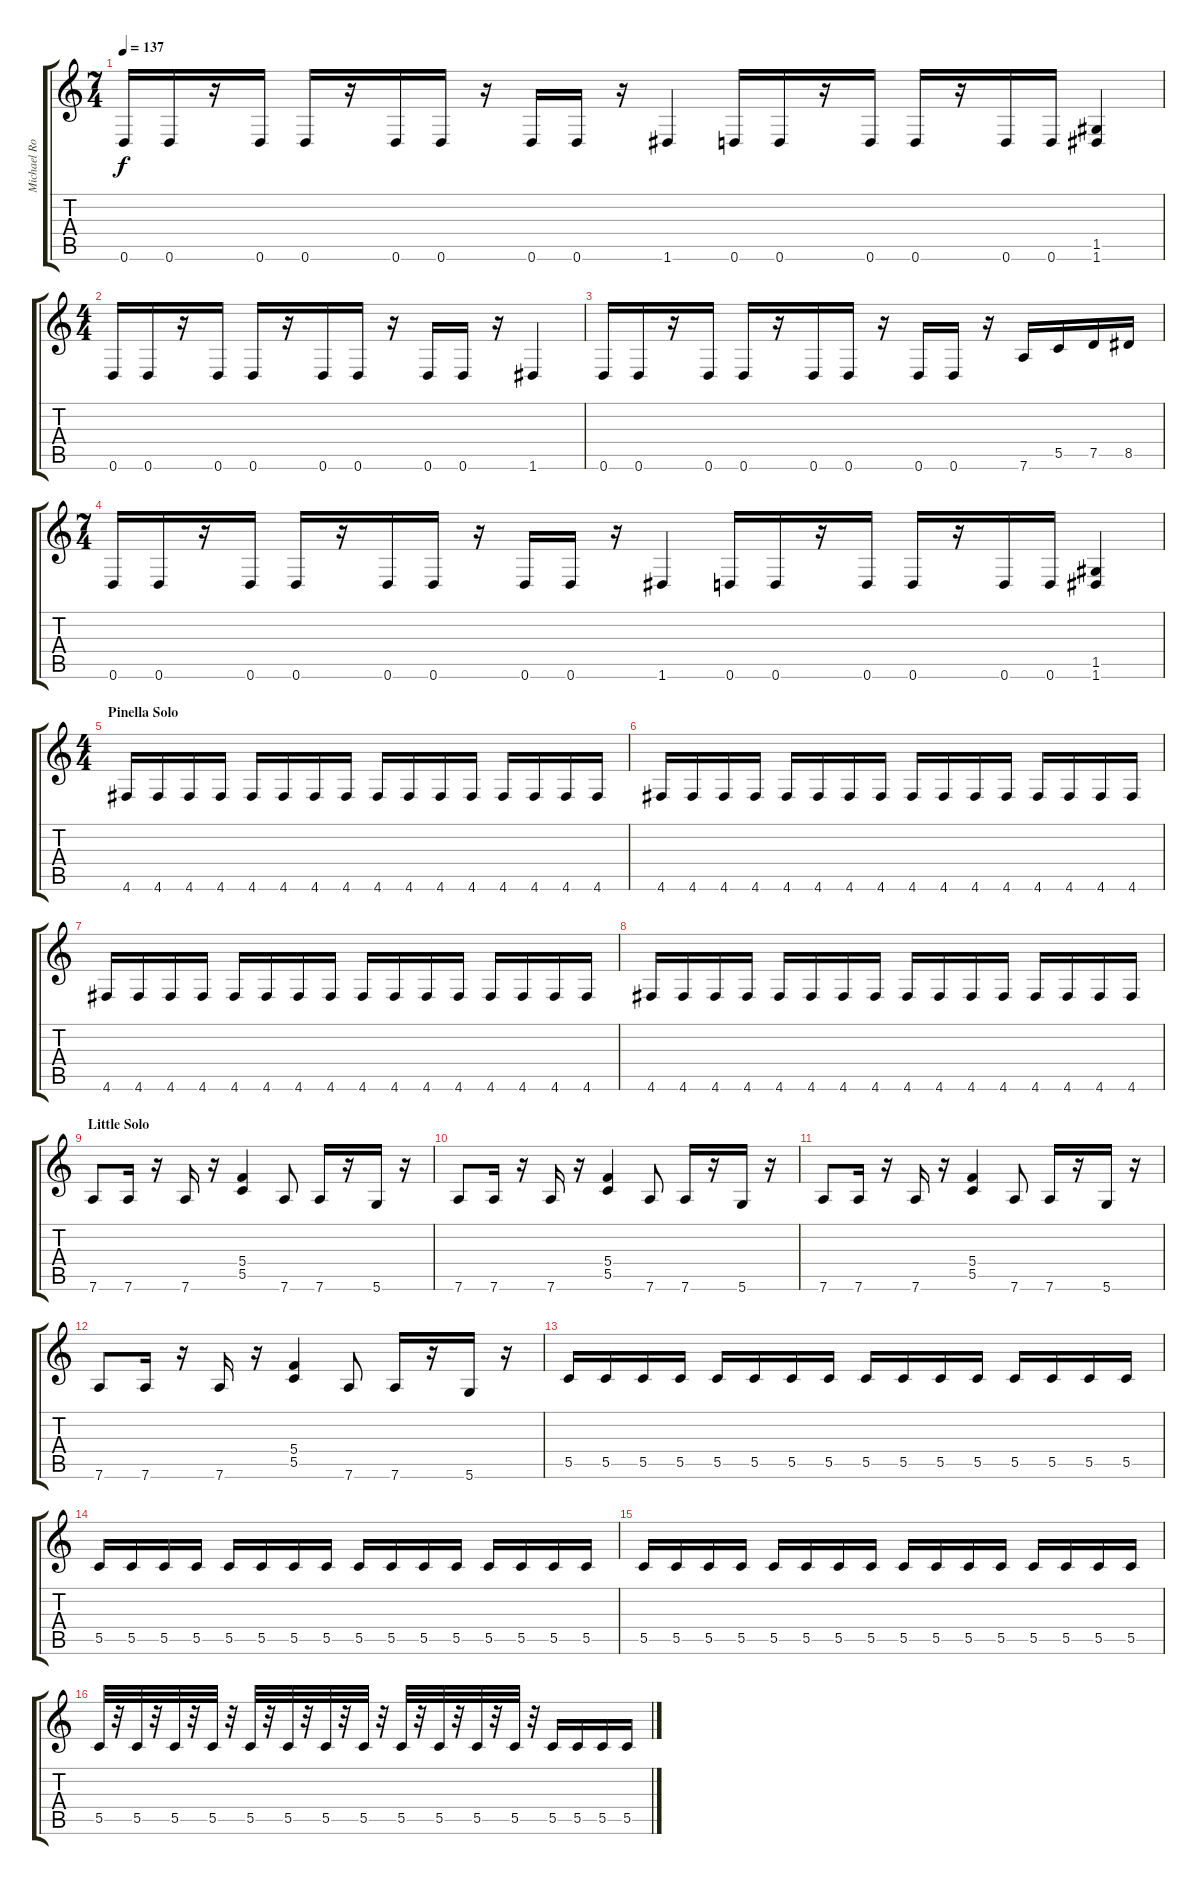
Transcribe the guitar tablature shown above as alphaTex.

\track ("Michael Romeo Lead" "Michael Ro") {instrument distortionguitar}
\staff {score tabs}
\tuning (D4 A3 F3 C3 G2 D2) {hide}
\ts (7 4)
\tempo 137
\clef g2
\ks c
0.6.16{dy f} 0.6.16 r.16 0.6.16 0.6.16 r.16 0.6.16 0.6.16 r.16 0.6.16 0.6.16 r.16 1.6.4 0.6.16 0.6.16 r.16 0.6.16 0.6.16 r.16 0.6.16 0.6.16 (1.5 1.6).4 |
\ts (4 4)
0.6.16 0.6.16 r.16 0.6.16 0.6.16 r.16 0.6.16 0.6.16 r.16 0.6.16 0.6.16 r.16 1.6.4 |
0.6.16 0.6.16 r.16 0.6.16 0.6.16 r.16 0.6.16 0.6.16 r.16 0.6.16 0.6.16 r.16 7.6.16 5.5.16 7.5.16 8.5.16 |
\ts (7 4)
0.6.16 0.6.16 r.16 0.6.16 0.6.16 r.16 0.6.16 0.6.16 r.16 0.6.16 0.6.16 r.16 1.6.4 0.6.16 0.6.16 r.16 0.6.16 0.6.16 r.16 0.6.16 0.6.16 (1.5 1.6).4 |
\ts (4 4)
\section ("" "Pinella Solo")
4.6.16 4.6.16 4.6.16 4.6.16 4.6.16 4.6.16 4.6.16 4.6.16 4.6.16 4.6.16 4.6.16 4.6.16 4.6.16 4.6.16 4.6.16 4.6.16 |
4.6.16 4.6.16 4.6.16 4.6.16 4.6.16 4.6.16 4.6.16 4.6.16 4.6.16 4.6.16 4.6.16 4.6.16 4.6.16 4.6.16 4.6.16 4.6.16 |
4.6.16 4.6.16 4.6.16 4.6.16 4.6.16 4.6.16 4.6.16 4.6.16 4.6.16 4.6.16 4.6.16 4.6.16 4.6.16 4.6.16 4.6.16 4.6.16 |
4.6.16 4.6.16 4.6.16 4.6.16 4.6.16 4.6.16 4.6.16 4.6.16 4.6.16 4.6.16 4.6.16 4.6.16 4.6.16 4.6.16 4.6.16 4.6.16 |
\section ("" "Little Solo")
7.6.8 7.6.16 r.16 7.6.16 r.16 (5.4 5.5).4 7.6.8 7.6.16 r.16 5.6.16 r.16 |
7.6.8 7.6.16 r.16 7.6.16 r.16 (5.4 5.5).4 7.6.8 7.6.16 r.16 5.6.16 r.16 |
7.6.8 7.6.16 r.16 7.6.16 r.16 (5.4 5.5).4 7.6.8 7.6.16 r.16 5.6.16 r.16 |
7.6.8 7.6.16 r.16 7.6.16 r.16 (5.4 5.5).4 7.6.8 7.6.16 r.16 5.6.16 r.16 |
5.5.16 5.5.16 5.5.16 5.5.16 5.5.16 5.5.16 5.5.16 5.5.16 5.5.16 5.5.16 5.5.16 5.5.16 5.5.16 5.5.16 5.5.16 5.5.16 |
5.5.16 5.5.16 5.5.16 5.5.16 5.5.16 5.5.16 5.5.16 5.5.16 5.5.16 5.5.16 5.5.16 5.5.16 5.5.16 5.5.16 5.5.16 5.5.16 |
5.5.16 5.5.16 5.5.16 5.5.16 5.5.16 5.5.16 5.5.16 5.5.16 5.5.16 5.5.16 5.5.16 5.5.16 5.5.16 5.5.16 5.5.16 5.5.16 |
5.5.32 r.32 5.5.32 r.32 5.5.32 r.32 5.5.32 r.32 5.5.32 r.32 5.5.32 r.32 5.5.32 r.32 5.5.32 r.32 5.5.32 r.32 5.5.32 r.32 5.5.32 r.32 5.5.32 r.32 5.5.16 5.5.16 5.5.16 5.5.16
